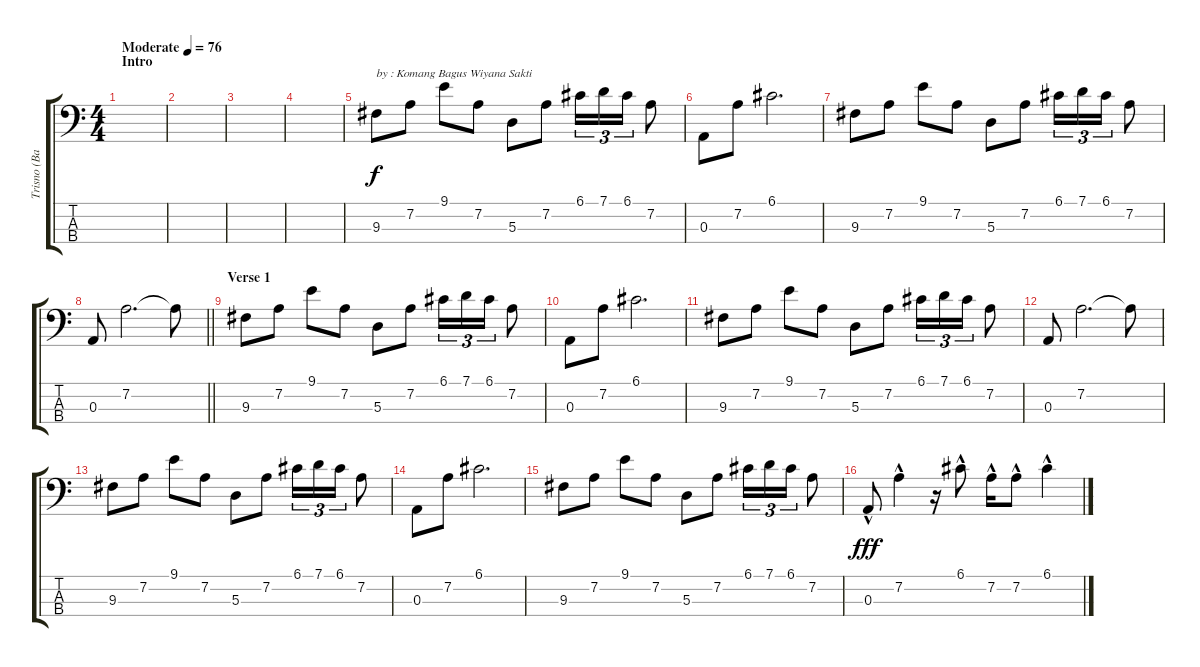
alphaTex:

\track ("Trisno (Bass Effect)" "Trisno (Ba") {instrument electricguitarclean}
\staff {score tabs}
\tuning (G2 D2 A1 E1) {hide}
\ts (4 4)
\section ("" "Intro")
\tempo (76 "Moderate")
\clef f4
\ks c
|
|
|
|
9.3.8{txt "by : Komang Bagus Wiyana Sakti"} 7.2.8 9.1.8 7.2.8 5.3.8 7.2.8 6.1.16{tu (3 2)} 7.1.16{tu (3 2)} 6.1.16{tu (3 2)} 7.2.8 |
0.3.8 7.2.8 6.1.2{d} |
9.3.8 7.2.8 9.1.8 7.2.8 5.3.8 7.2.8 6.1.16{tu (3 2)} 7.1.16{tu (3 2)} 6.1.16{tu (3 2)} 7.2.8 |
\barLineRight lightlight
0.3.8 7.2.2{d} 7.2{t}.8 |
\section ("" "Verse 1")
9.3.8{volume 10} 7.2.8 9.1.8 7.2.8 5.3.8 7.2.8 6.1.16{tu (3 2)} 7.1.16{tu (3 2)} 6.1.16{tu (3 2)} 7.2.8 |
0.3.8 7.2.8 6.1.2{d} |
9.3.8 7.2.8 9.1.8 7.2.8 5.3.8 7.2.8 6.1.16{tu (3 2)} 7.1.16{tu (3 2)} 6.1.16{tu (3 2)} 7.2.8 |
0.3.8 7.2.2{d} 7.2{t}.8 |
9.3.8 7.2.8 9.1.8 7.2.8 5.3.8 7.2.8 6.1.16{tu (3 2)} 7.1.16{tu (3 2)} 6.1.16{tu (3 2)} 7.2.8 |
0.3.8 7.2.8 6.1.2{d} |
9.3.8 7.2.8 9.1.8 7.2.8 5.3.8 7.2.8 6.1.16{tu (3 2)} 7.1.16{tu (3 2)} 6.1.16{tu (3 2)} 7.2.8 |
0.3{hac}.8{dy fff} 7.2{hac}.4 r.16 6.1{hac}.8 7.2{hac}.16 7.2{hac}.8 6.1{hac}.4
